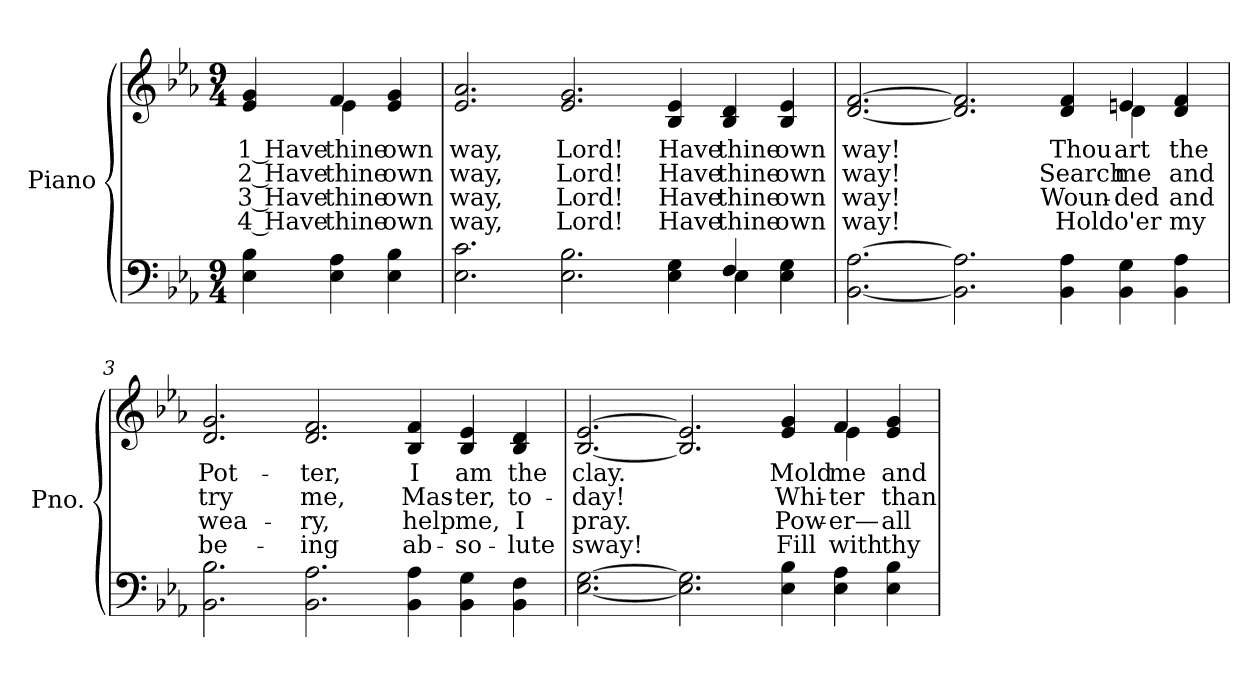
**kern	**kern	**text	**text	**text	**text
*part2	*part1	*part1	*part1	*part1	*part1
*staff2	*staff1	*staff1	*staff1	*staff1	*staff1
*I"Piano	*I"Piano	*	*	*	*
*I'Pno.	*I'Pno.	*	*	*	*
!!LO:PB:g=z
*clefF4	*clefG2	*	*	*	*
*k[b-e-a-]	*k[b-e-a-]	*	*	*	*
*E-:	*E-:	*	*	*	*
*M9/4	*M9/4	*	*	*	*
=	=	=	=	=	=
!	!	!LO:LY:b:color=#000000	!LO:LY:b:color=#000000	!LO:LY:b:color=#000000	!LO:LY:b:color=#000000
*	*^	*	*	*	*
4E-i\ 4B-i	4e-i/ 4gi	4ryy	1 Have	2 Have	3 Have	4 Have
!	!	!	!LO:LY:b:color=#000000	!LO:LY:b:color=#000000	!LO:LY:b:color=#000000	!LO:LY:b:color=#000000
4E-i\ 4A-i	4fi/	4e-i\	thine	thine	thine	thine
!	!	!	!LO:LY:b:color=#000000	!LO:LY:b:color=#000000	!LO:LY:b:color=#000000	!LO:LY:b:color=#000000
4E-i\ 4B-i	4e-i/ 4gi	4ryy	own	own	own	own
*	*v	*v	*	*	*	*
=1	=1	=1	=1	=1	=1
*^	*	*	*	*	*
*	*	*^	*	*	*	*
!	!	!	!	!LO:LY:b:color=#000000	!LO:LY:b:color=#000000	!LO:LY:b:color=#000000	!LO:LY:b:color=#000000
*	*	*v	*v	*	*	*	*
2.E-i\ 2.ci	1..ryy	2.e-i/ 2.a-i	way,	way,	way,	way,
!	!	!	!LO:LY:b:color=#000000	!LO:LY:b:color=#000000	!LO:LY:b:color=#000000	!LO:LY:b:color=#000000
2.E-i\ 2.B-i	.	2.e-i/ 2.gi	Lord!	Lord!	Lord!	Lord!
!	!	!	!LO:LY:b:color=#000000	!LO:LY:b:color=#000000	!LO:LY:b:color=#000000	!LO:LY:b:color=#000000
4E-i\ 4Gi	.	4B-i/ 4e-i	Have	Have	Have	Have
!	!	!	!LO:LY:b:color=#000000	!LO:LY:b:color=#000000	!LO:LY:b:color=#000000	!LO:LY:b:color=#000000
4Fi/	4E-i\	4B-i/ 4di	thine	thine	thine	thine
!	!	!	!LO:LY:b:color=#000000	!LO:LY:b:color=#000000	!LO:LY:b:color=#000000	!LO:LY:b:color=#000000
4E-i\ 4Gi	4ryy	4B-i/ 4e-i	own	own	own	own
*v	*v	*	*	*	*	*
!!LO:LB:g=z
=2	=2	=2	=2	=2	=2
*^	*	*	*	*	*
!	!	!	!LO:LY:b:color=#000000	!LO:LY:b:color=#000000	!LO:LY:b:color=#000000	!LO:LY:b:color=#000000
*v	*v	*^	*	*	*	*
[2.BB-i\ [2.A-i	[2.di/ [2.fi	1..ryy	way!	way!	way!	way!
2.BB-i\] 2.A-i]	2.di/] 2.fi]	.	.	.	.	.
!	!	!	!LO:LY:b:color=#000000	!LO:LY:b:color=#000000	!LO:LY:b:color=#000000	!LO:LY:b:color=#000000
4BB-i\ 4A-i	4di/ 4fi	.	Thou	Search	Woun-	-Hold
!	!	!	!LO:LY:b:color=#000000	!LO:LY:b:color=#000000	!LO:LY:b:color=#000000	!LO:LY:b:color=#000000
4BB-i\ 4Gi	4eni/	4di\	art	me	ded	o'er
!	!	!	!LO:LY:b:color=#000000	!LO:LY:b:color=#000000	!LO:LY:b:color=#000000	!LO:LY:b:color=#000000
4BB-i\ 4A-i	4di/ 4fi	4ryy	the	and	and	my
*	*v	*v	*	*	*	*
=3	=3	=3	=3	=3	=3
*	*^	*	*	*	*
!	!	!	!LO:LY:b:color=#000000	!LO:LY:b:color=#000000	!LO:LY:b:color=#000000	!LO:LY:b:color=#000000
*	*v	*v	*	*	*	*
2.BB-i\ 2.B-i	2.di/ 2.gi	Pot-	try	wea-	-be-
!	!	!LO:LY:b:color=#000000	!LO:LY:b:color=#000000	!LO:LY:b:color=#000000	!LO:LY:b:color=#000000
2.BB-i\ 2.A-i	2.di/ 2.fi	-ter,	me,	-ry,	ing
!	!	!LO:LY:b:color=#000000	!LO:LY:b:color=#000000	!LO:LY:b:color=#000000	!LO:LY:b:color=#000000
4BB-i\ 4A-i	4B-i/ 4fi	I	Mas-	help	ab-
!	!	!LO:LY:b:color=#000000	!LO:LY:b:color=#000000	!LO:LY:b:color=#000000	!LO:LY:b:color=#000000
4BB-i\ 4Gi	4B-i/ 4e-i	am	-ter,	-me,	so-
!	!	!LO:LY:b:color=#000000	!LO:LY:b:color=#000000	!LO:LY:b:color=#000000	!LO:LY:b:color=#000000
4BB-i\ 4Fi	4B-i/ 4di	the	to-	-I	lute
!!LO:LB:g=z
=4	=4	=4	=4	=4	=4
!	!	!LO:LY:b:color=#000000	!LO:LY:b:color=#000000	!LO:LY:b:color=#000000	!LO:LY:b:color=#000000
*	*^	*	*	*	*
[2.E-i\ [2.Gi	[2.B-i/ [2.e-i	1..ryy	clay.	-day!	pray.	sway!
2.E-i\] 2.Gi]	2.B-i/] 2.e-i]	.	.	.	.	.
!	!	!	!LO:LY:b:color=#000000	!LO:LY:b:color=#000000	!LO:LY:b:color=#000000	!LO:LY:b:color=#000000
4E-i\ 4B-i	4e-i/ 4gi	.	Mold	Whi-	Pow-	-Fill
!	!	!	!LO:LY:b:color=#000000	!LO:LY:b:color=#000000	!LO:LY:b:color=#000000	!LO:LY:b:color=#000000
4E-i\ 4A-i	4fi/	4e-i\	me	-ter	er—	with
!	!	!	!LO:LY:b:color=#000000	!LO:LY:b:color=#000000	!LO:LY:b:color=#000000	!LO:LY:b:color=#000000
4E-i\ 4B-i	4e-i/ 4gi	4ryy	and	than	all	thy
*	*v	*v	*	*	*	*
=	=	=	=	=	=
*-	*-	*-	*-	*-	*-
